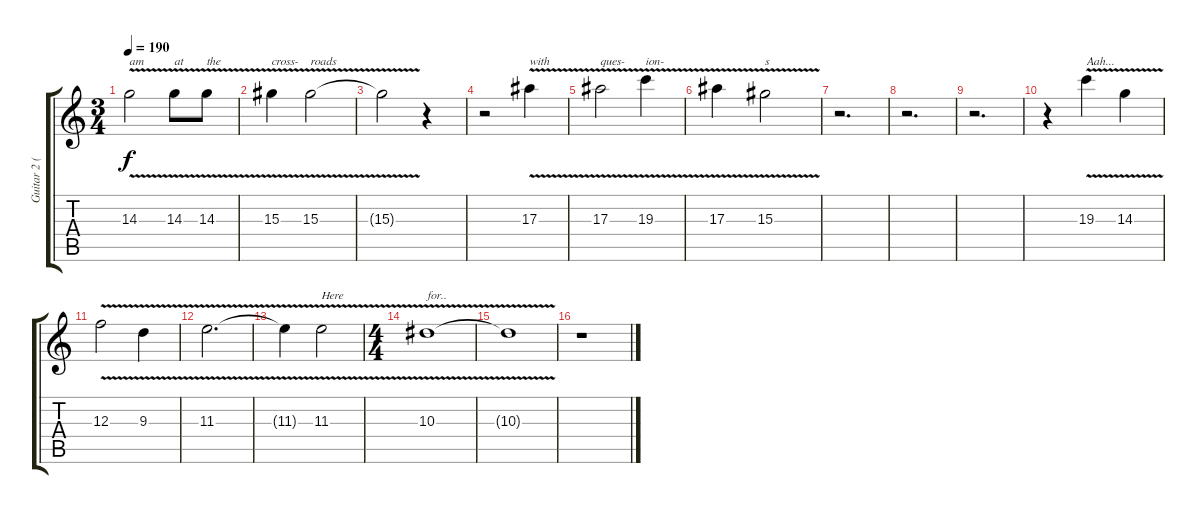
\track ("Guitar 2 (Jari)" "Guitar 2 (") {instrument distortionguitar}
\staff {score tabs}
\tuning (D4 A3 F3 C3 G2 C2) {hide}
\ts (3 4)
\tempo 190
\clef g2
\ks c
14.3{v}.2{txt "am" dy f} 14.3{v}.8{txt "at"} 14.3{v}.8{txt "the"} |
15.3{v}.4{txt "cross-"} 15.3{v}.2{txt "roads"} |
15.3{t}.2 r.4 |
r.2 17.3{v}.4{txt "with"} |
17.3{v}.2{txt "ques-"} 19.3{v}.4{txt "ion-"} |
17.3{v}.4 15.3{v}.2{txt "s"} |
r.2{d} |
r.2{d} |
r.2{d} |
r.4 19.3{v}.4{txt "Aah..."} 14.3{v}.4 |
12.3{v}.2 9.3{v}.4 |
11.3{v}.2{d} |
11.3{t}.4 11.3{v}.2{txt "Here"} |
\ts (4 4)
10.3{v}.1{txt "for.."} |
10.3{t}.1 |
r.1
